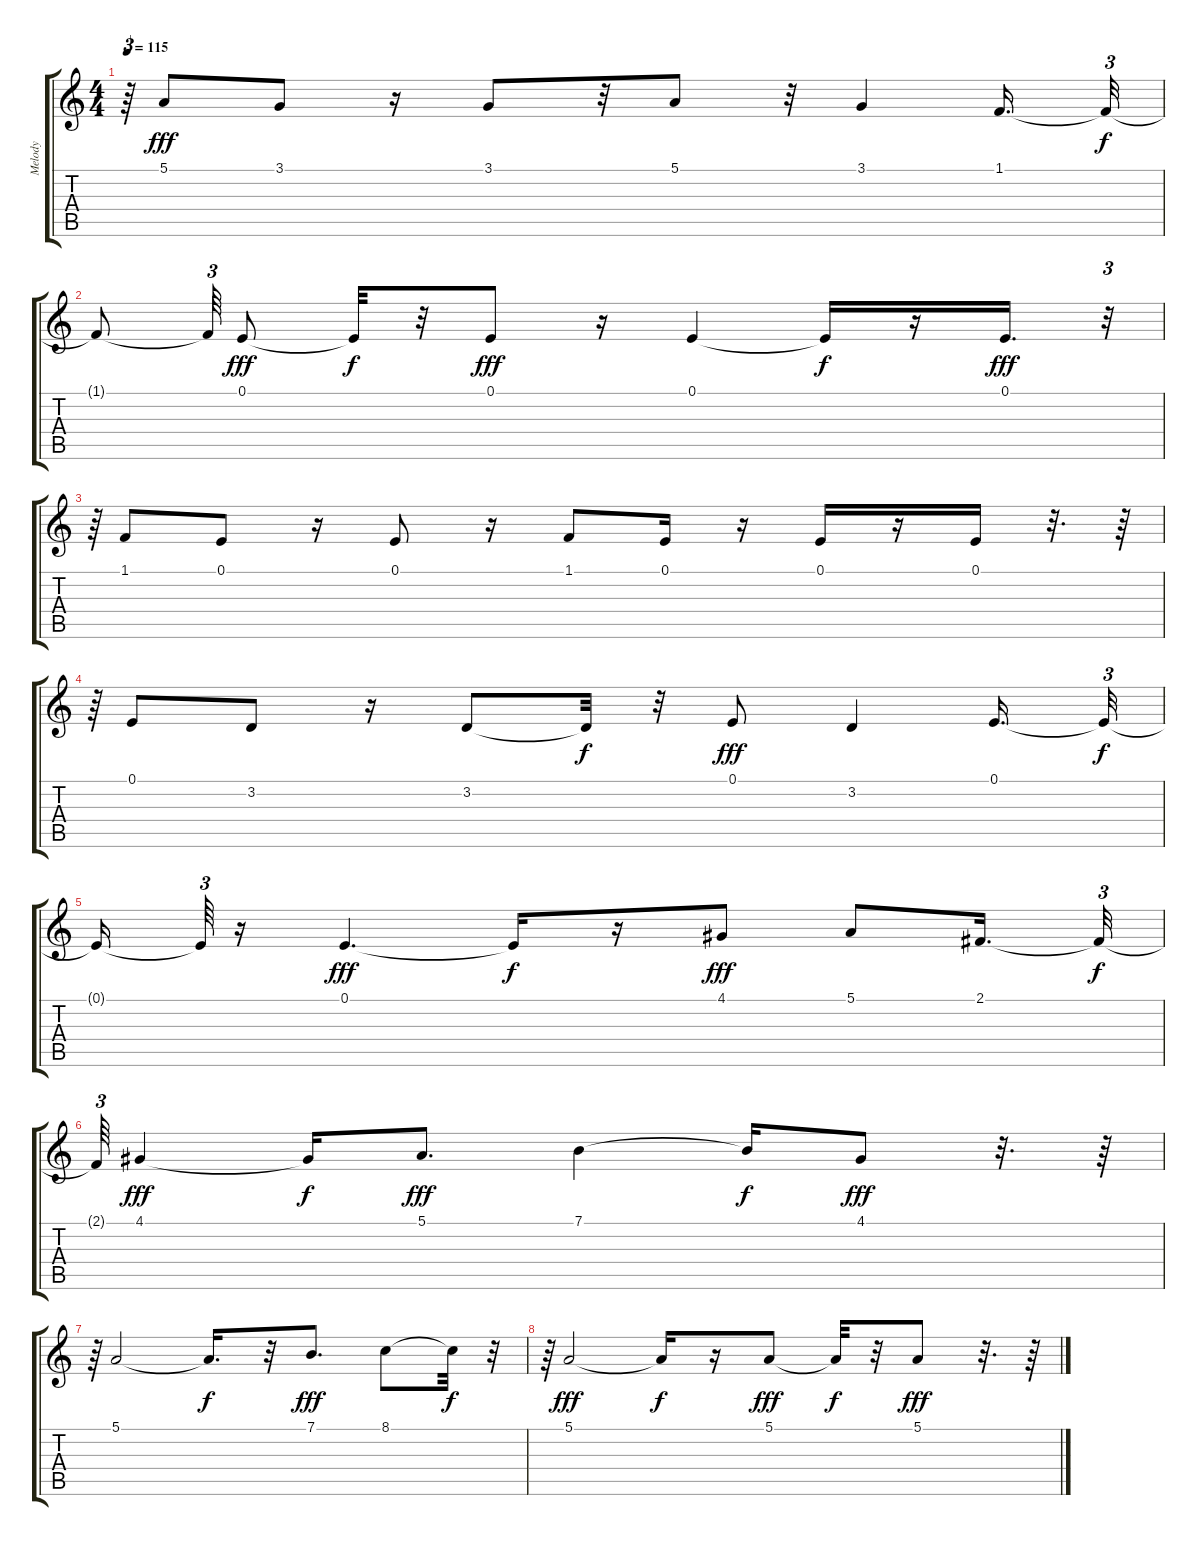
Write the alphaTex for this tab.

\track ("Melody" "Melody") {instrument altosax}
\staff {score tabs}
\tuning (E4 B3 G3 D3 A2 E2) {hide}
\ts (4 4)
\tempo 115
\clef g2
\ks c
r.64{tu (3 2) dy fff} 5.1.8 3.1.8 r.16 3.1.8 r.32 5.1.8 r.32 3.1.4 1.1.16{d} 1.1{t}.32{tu (3 2) dy f} |
1.1{t}.8 1.1{t}.64{tu (3 2)} 0.1.8{dy fff} 0.1{t}.32{dy f} r.32 0.1.8{dy fff} r.16 0.1.4 0.1{t}.16{dy f} r.16 0.1.16{d dy fff} r.32{tu (3 2)} |
r.64{tu (3 2)} 1.1.8 0.1.8 r.16 0.1.8 r.16 1.1.8 0.1.16 r.16 0.1.16 r.16 0.1.16 r.32{d} r.64 |
r.64{tu (3 2)} 0.1.8 3.2.8 r.16 3.2.8 3.2{t}.32{dy f} r.32 0.1.8{dy fff} 3.2.4 0.1.16{d} 0.1{t}.32{tu (3 2) dy f} |
0.1{t}.16 0.1{t}.64{tu (3 2)} r.16 0.1.4{d dy fff} 0.1{t}.16{dy f} r.16 4.1.8{dy fff} 5.1.8 2.1.16{d} 2.1{t}.32{tu (3 2) dy f} |
2.1{t}.64{tu (3 2)} 4.1.4{dy fff} 4.1{t}.16{dy f} 5.1.8{d dy fff} 7.1.4 7.1{t}.16{dy f} 4.1.8{dy fff} r.32{d} r.64 |
r.64{tu (3 2)} 5.1.2 5.1{t}.16{d dy f} r.32 7.1.8{d dy fff} 8.1.8 8.1{t}.32{dy f} r.32{tu (3 2)} |
r.64{tu (3 2)} 5.1.2{dy fff} 5.1{t}.16{dy f} r.16 5.1.8{dy fff} 5.1{t}.32{dy f} r.32 5.1.8{dy fff} r.32{d} r.64
